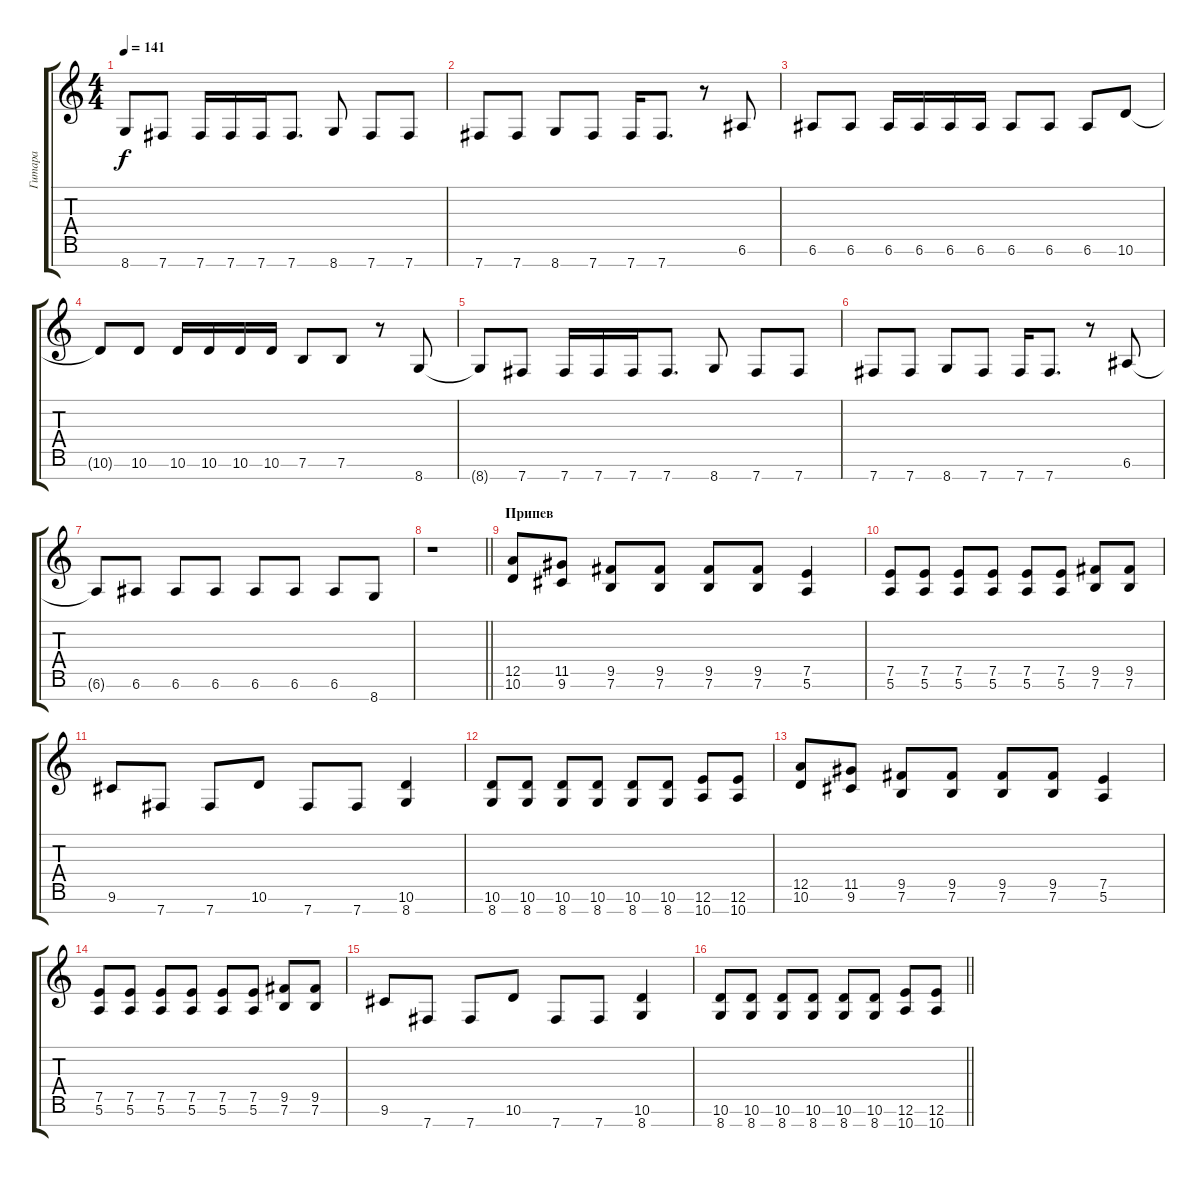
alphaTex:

\track ("Гитара" "Гитара") {instrument distortionguitar}
\staff {score tabs}
\tuning (E4 B3 G3 D3 A2 E2 B1) {hide}
\ts (4 4)
\section ("" "")
\tempo 141
\clef g2
\ks c
8.7.8{dy f} 7.7.8 7.7.16 7.7.16 7.7.16 7.7.8{d} 8.7.8 7.7.8 7.7.8 |
7.7.8 7.7.8 8.7.8 7.7.8 7.7.16 7.7.8{d} r.8 6.6.8 |
6.6.8 6.6.8 6.6.16 6.6.16 6.6.16 6.6.16 6.6.8 6.6.8 6.6.8 10.6.8 |
10.6{t}.8 10.6.8 10.6.16 10.6.16 10.6.16 10.6.16 7.6.8 7.6.8 r.8 8.7.8 |
8.7{t}.8 7.7.8 7.7.16 7.7.16 7.7.16 7.7.8{d} 8.7.8 7.7.8 7.7.8 |
7.7.8 7.7.8 8.7.8 7.7.8 7.7.16 7.7.8{d} r.8 6.6.8 |
6.6{t}.8 6.6.8 6.6.8 6.6.8 6.6.8 6.6.8 6.6.8 8.7.8 |
\barLineRight lightlight
r.1 |
\section ("" "Припев")
(12.5 10.6).8 (11.5 9.6).8 (9.5 7.6).8 (9.5 7.6).8 (9.5 7.6).8 (9.5 7.6).8 (7.5 5.6).4 |
(7.5 5.6).8 (7.5 5.6).8 (7.5 5.6).8 (7.5 5.6).8 (7.5 5.6).8 (7.5 5.6).8 (9.5 7.6).8 (9.5 7.6).8 |
9.6.8 7.7.8 7.7.8 10.6.8 7.7.8 7.7.8 (10.6 8.7).4 |
(10.6 8.7).8 (10.6 8.7).8 (10.6 8.7).8 (10.6 8.7).8 (10.6 8.7).8 (10.6 8.7).8 (12.6 10.7).8 (12.6 10.7).8 |
(12.5 10.6).8 (11.5 9.6).8 (9.5 7.6).8 (9.5 7.6).8 (9.5 7.6).8 (9.5 7.6).8 (7.5 5.6).4 |
(7.5 5.6).8 (7.5 5.6).8 (7.5 5.6).8 (7.5 5.6).8 (7.5 5.6).8 (7.5 5.6).8 (9.5 7.6).8 (9.5 7.6).8 |
9.6.8 7.7.8 7.7.8 10.6.8 7.7.8 7.7.8 (10.6 8.7).4 |
\barLineRight lightlight
(10.6 8.7).8 (10.6 8.7).8 (10.6 8.7).8 (10.6 8.7).8 (10.6 8.7).8 (10.6 8.7).8 (12.6 10.7).8 (12.6 10.7).8
